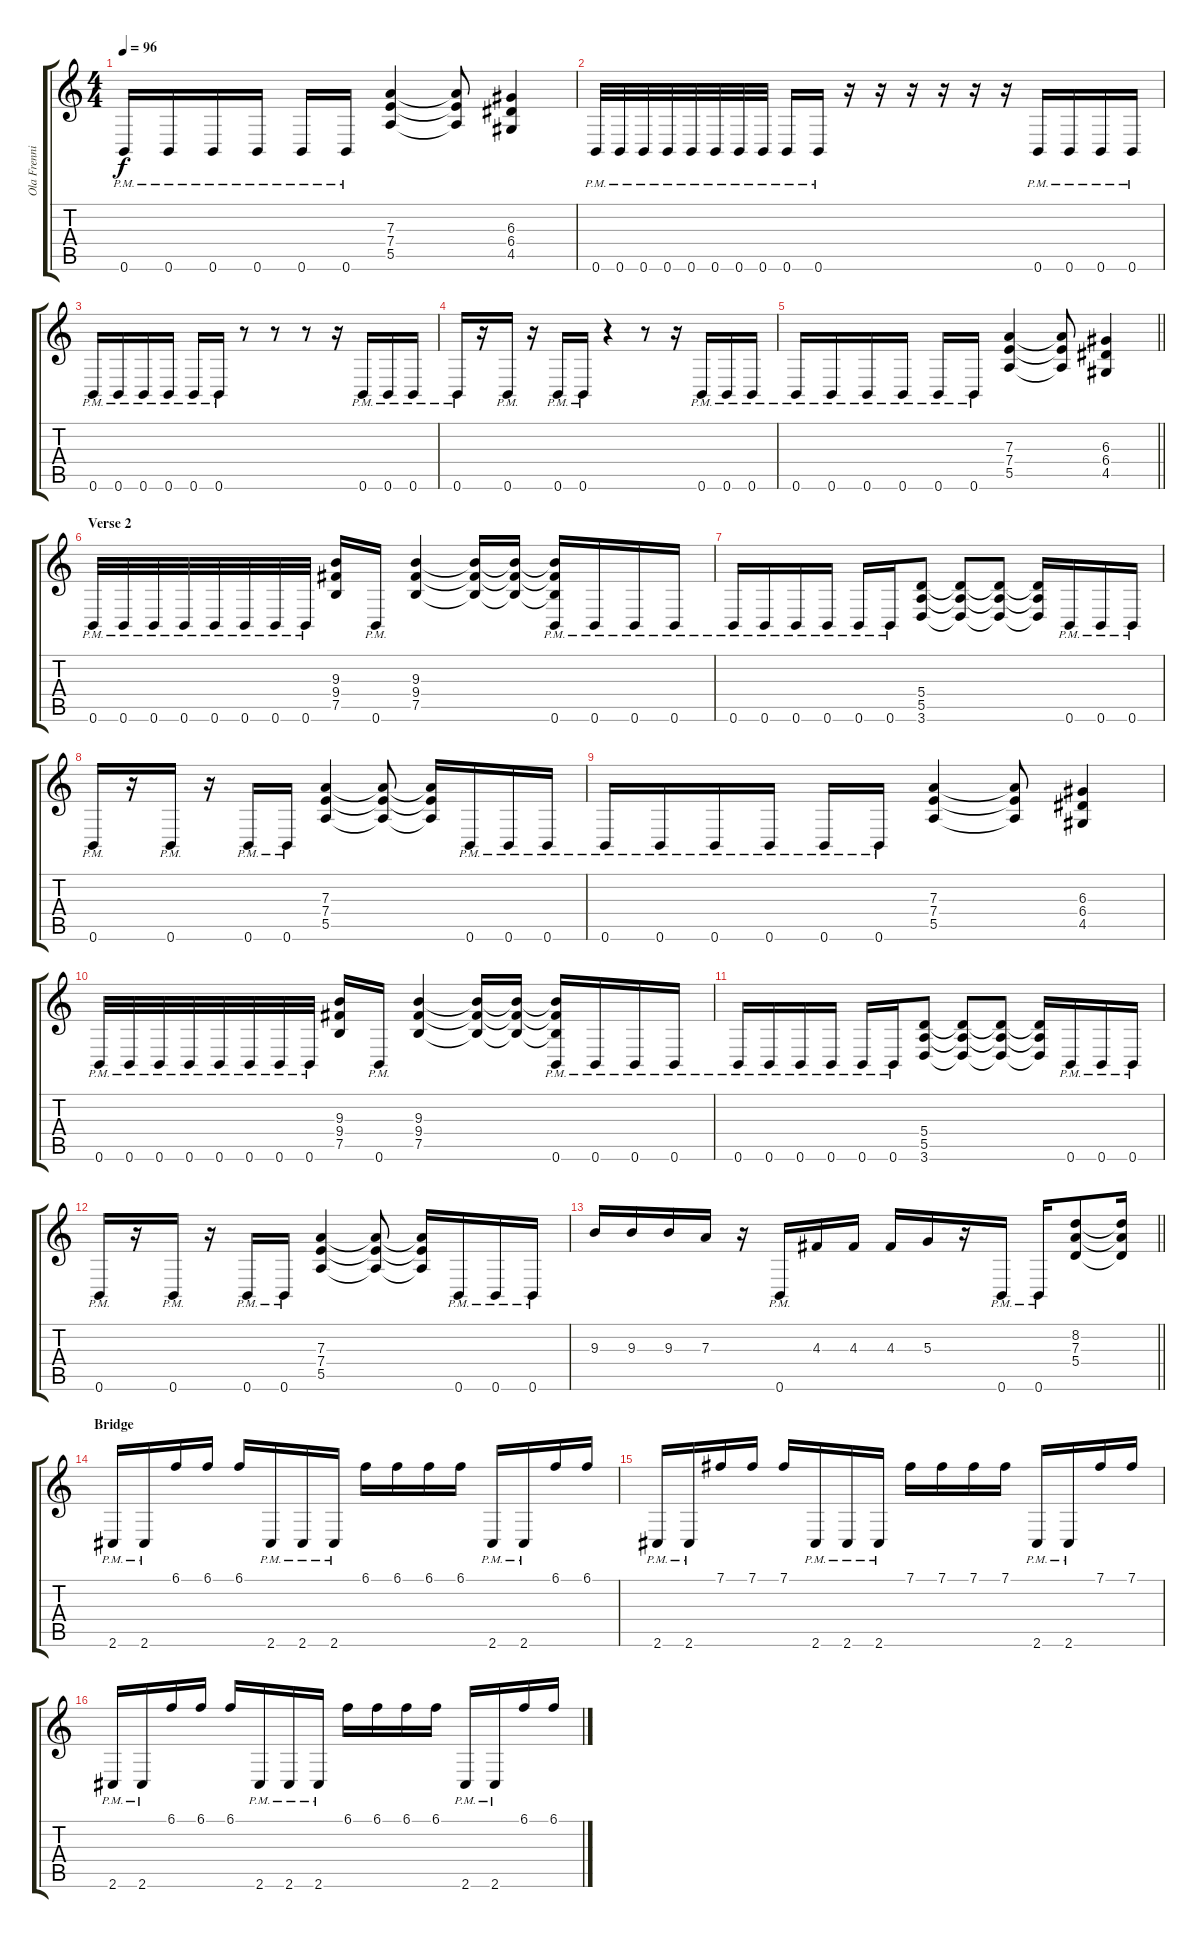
\track ("Ola Frenning (Guitar)" "Ola Frenni") {instrument distortionguitar}
\staff {score tabs}
\tuning (B3 Gb3 D3 A2 E2 B1) {hide}
\ts (4 4)
\tempo 96
\clef g2
\ks c
0.6{pm}.16{dy f} 0.6{pm}.16 0.6{pm}.16 0.6{pm}.16 0.6{pm}.16 0.6{pm}.16 (7.3 7.4 5.5).4 (7.3{t} 7.4{t} 5.5{t}).8 (6.3 6.4 4.5).4 |
0.6{pm}.32 0.6{pm}.32 0.6{pm}.32 0.6{pm}.32 0.6{pm}.32 0.6{pm}.32 0.6{pm}.32 0.6{pm}.32 0.6{pm}.16 0.6{pm}.16 r.16 r.16 r.16 r.16 r.16 r.16 0.6{pm}.16 0.6{pm}.16 0.6{pm}.16 0.6{pm}.16 |
0.6{pm}.16 0.6{pm}.16 0.6{pm}.16 0.6{pm}.16 0.6{pm}.16 0.6{pm}.16 r.8 r.8 r.8 r.16 0.6{pm}.16 0.6{pm}.16 0.6{pm}.16 |
0.6{pm}.16 r.16 0.6{pm}.16 r.16 0.6{pm}.16 0.6{pm}.16 r.4 r.8 r.16 0.6{pm}.16 0.6{pm}.16 0.6{pm}.16 |
\barLineRight lightlight
0.6{pm}.16 0.6{pm}.16 0.6{pm}.16 0.6{pm}.16 0.6{pm}.16 0.6{pm}.16 (7.3 7.4 5.5).4 (7.3{t} 7.4{t} 5.5{t}).8 (6.3 6.4 4.5).4 |
\section ("" "Verse 2")
0.6{pm}.32 0.6{pm}.32 0.6{pm}.32 0.6{pm}.32 0.6{pm}.32 0.6{pm}.32 0.6{pm}.32 0.6{pm}.32 (9.3 9.4 7.5).16 0.6{pm}.16 (9.3 9.4 7.5).4 (9.3{t} 9.4{t} 7.5{t}).16 (9.3{t} 9.4{t} 7.5{t}).16 (9.3{t} 9.4{t} 7.5{t} 0.6{pm}).16 0.6{pm}.16 0.6{pm}.16 0.6{pm}.16 |
0.6{pm}.16 0.6{pm}.16 0.6{pm}.16 0.6{pm}.16 0.6{pm}.16 0.6{pm}.16 (5.4 5.5 3.6).8 (5.4{t} 5.5{t} 3.6{t}).8 (5.4{t} 5.5{t} 3.6{t}).8 (5.4{t} 5.5{t} 3.6{t}).16 0.6{pm}.16 0.6{pm}.16 0.6{pm}.16 |
0.6{pm}.16 r.16 0.6{pm}.16 r.16 0.6{pm}.16 0.6{pm}.16 (7.3 7.4 5.5).4 (7.3{t} 7.4{t} 5.5{t}).8 (7.3{t} 7.4{t} 5.5{t}).16 0.6{pm}.16 0.6{pm}.16 0.6{pm}.16 |
0.6{pm}.16 0.6{pm}.16 0.6{pm}.16 0.6{pm}.16 0.6{pm}.16 0.6{pm}.16 (7.3 7.4 5.5).4 (7.3{t} 7.4{t} 5.5{t}).8 (6.3 6.4 4.5).4 |
0.6{pm}.32 0.6{pm}.32 0.6{pm}.32 0.6{pm}.32 0.6{pm}.32 0.6{pm}.32 0.6{pm}.32 0.6{pm}.32 (9.3 9.4 7.5).16 0.6{pm}.16 (9.3 9.4 7.5).4 (9.3{t} 9.4{t} 7.5{t}).16 (9.3{t} 9.4{t} 7.5{t}).16 (9.3{t} 9.4{t} 7.5{t} 0.6{pm}).16 0.6{pm}.16 0.6{pm}.16 0.6{pm}.16 |
0.6{pm}.16 0.6{pm}.16 0.6{pm}.16 0.6{pm}.16 0.6{pm}.16 0.6{pm}.16 (5.4 5.5 3.6).8 (5.4{t} 5.5{t} 3.6{t}).8 (5.4{t} 5.5{t} 3.6{t}).8 (5.4{t} 5.5{t} 3.6{t}).16 0.6{pm}.16 0.6{pm}.16 0.6{pm}.16 |
0.6{pm}.16 r.16 0.6{pm}.16 r.16 0.6{pm}.16 0.6{pm}.16 (7.3 7.4 5.5).4 (7.3{t} 7.4{t} 5.5{t}).8 (7.3{t} 7.4{t} 5.5{t}).16 0.6{pm}.16 0.6{pm}.16 0.6{pm}.16 |
\barLineRight lightlight
9.3.16 9.3.16 9.3.16 7.3.16 r.16 0.6{pm}.16 4.3.16 4.3.16 4.3.16 5.3.16 r.16 0.6{pm}.16 0.6{pm}.16 (8.2 7.3 5.4).8 (8.2{t} 7.3{t} 5.4{t}).16 |
\section ("" "Bridge")
2.6{pm}.16 2.6{pm}.16 6.1.16 6.1.16 6.1.16 2.6{pm}.16 2.6{pm}.16 2.6{pm}.16 6.1.16 6.1.16 6.1.16 6.1.16 2.6{pm}.16 2.6{pm}.16 6.1.16 6.1.16 |
2.6{pm}.16 2.6{pm}.16 7.1.16 7.1.16 7.1.16 2.6{pm}.16 2.6{pm}.16 2.6{pm}.16 7.1.16 7.1.16 7.1.16 7.1.16 2.6{pm}.16 2.6{pm}.16 7.1.16 7.1.16 |
2.6{pm}.16 2.6{pm}.16 6.1.16 6.1.16 6.1.16 2.6{pm}.16 2.6{pm}.16 2.6{pm}.16 6.1.16 6.1.16 6.1.16 6.1.16 2.6{pm}.16 2.6{pm}.16 6.1.16 6.1.16
